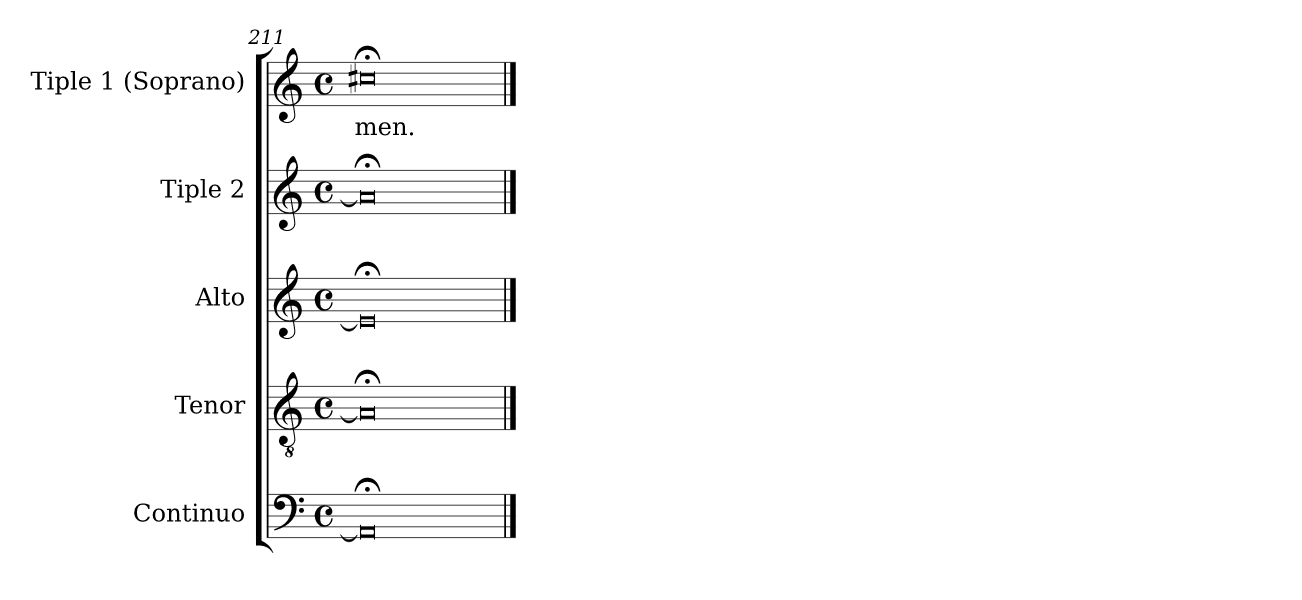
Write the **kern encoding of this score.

**kern	**kern	**kern	**kern	**kern	**text
*part5	*part4	*part3	*part2	*part1	*part1
*staff5	*staff4	*staff3	*staff2	*staff1	*staff1
*I"Continuo	*I"Tenor	*I"Alto	*I"Tiple 2	*I"Tiple 1 (Soprano)	*
*I'Cont.	*I'T.	*I'A.	*	*I'S1.	*
*clefF4	*clefGv2	*clefG2	*clefG2	*clefG2	*
*	*ITrd7c12	*	*	*	*
*k[]	*k[]	*k[]	*k[]	*k[]	*
*C:	*C:	*C:	*C:	*C:	*
*M4/4	*M4/4	*M4/4	*M4/4	*M4/4	*
*met(c)	*met(c)	*met(c)	*met(c)	*met(c)	*
=211	=211	=211	=211	=211	=211
!	!	!	!	!	!LO:LY:b:color=#000000
0AA;i]	0AA;i]	0e;i]	0a;i]	0cc#X;i	-men.
==	==	==	==	==	==
*-	*-	*-	*-	*-	*-
